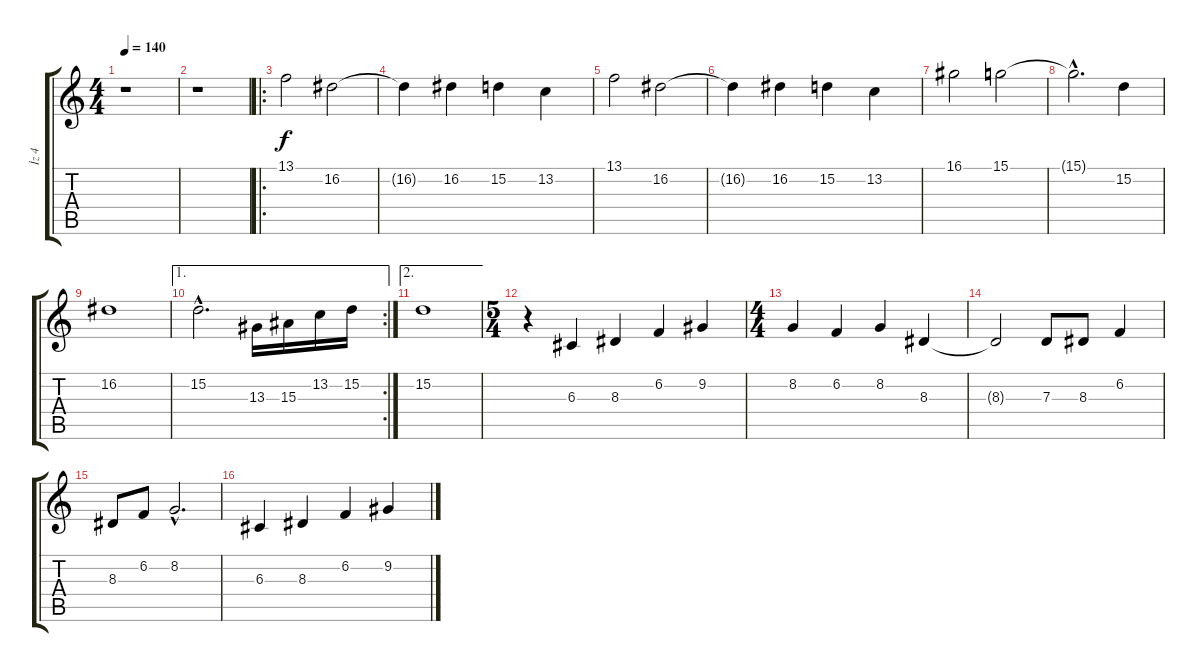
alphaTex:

\track ("İz 4" "İz 4") {instrument tremolostrings}
\staff {score tabs}
\tuning (E4 B3 G3 D3 A2 E2) {hide}
\ts (4 4)
\tempo 140
\clef g2
\ks c
r.1{dy f} |
r.1 |
\ro
13.1.2 16.2.2 |
16.2{t}.4 16.2.4 15.2.4 13.2.4 |
13.1.2 16.2.2 |
16.2{t}.4 16.2.4 15.2.4 13.2.4 |
16.1.2 15.1.2 |
15.1{hac t}.2{d} 15.2.4 |
16.2.1 |
\ae 1
\rc 2
15.2{hac}.2{d} 13.3.16 15.3.16 13.2.16 15.2.16 |
\ae 2
15.2.1 |
\ts (5 4)
r.4 6.3.4 8.3.4 6.2.4 9.2.4 |
\ts (4 4)
8.2.4 6.2.4 8.2.4 8.3.4 |
8.3{t}.2 7.3.8 8.3.8 6.2.4 |
8.3.8 6.2.8 8.2{hac}.2{d} |
6.3.4 8.3.4 6.2.4 9.2.4
